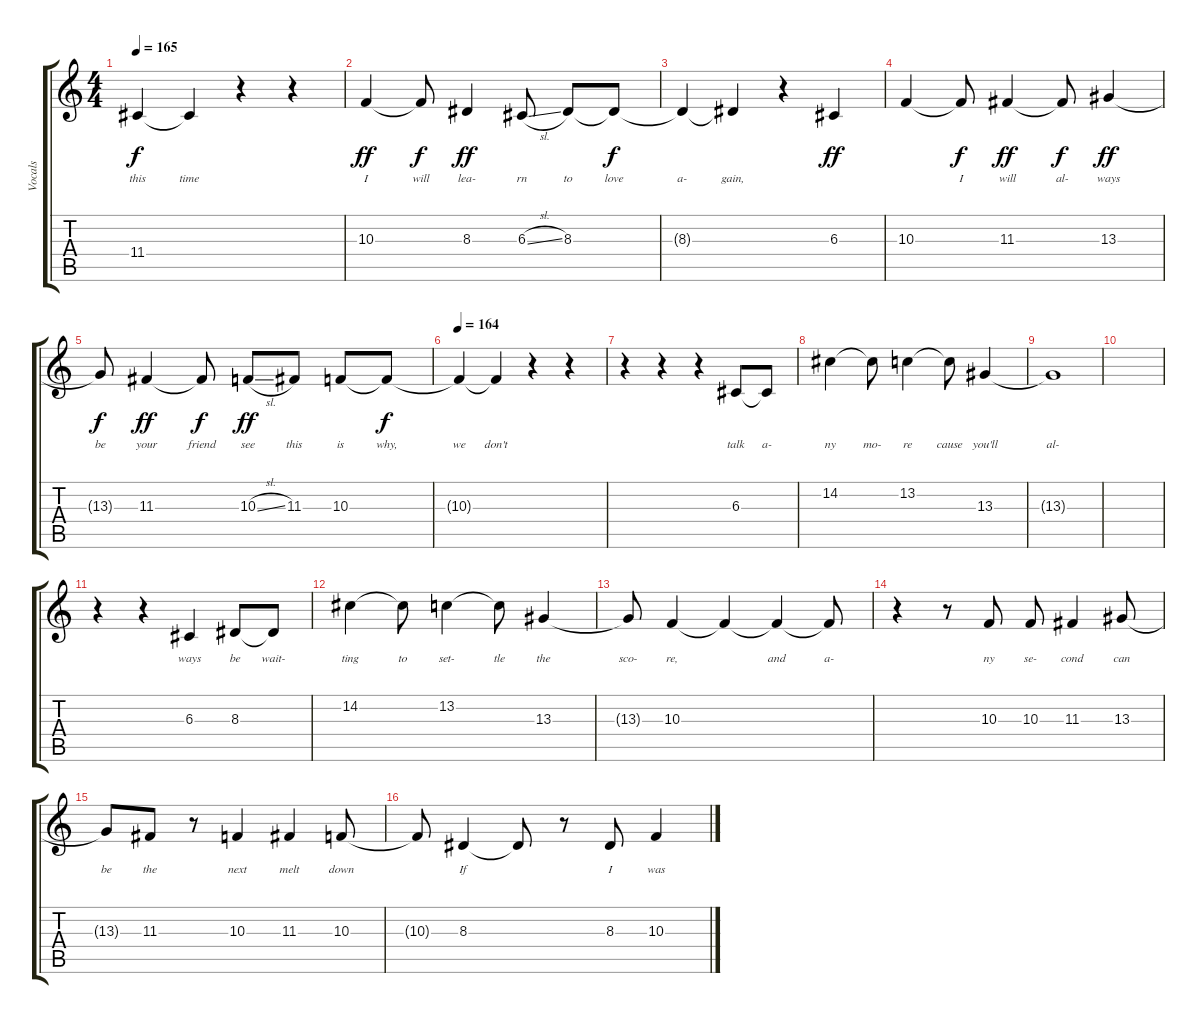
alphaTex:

\track ("Vocals" "Vocals") {instrument lead1square}
\staff {score tabs}
\tuning (E4 B3 G3 D3 A2 E2) {hide}
\ts (4 4)
\tempo 165
\clef g2
\ks c
11.4{t}.4{lyrics (0 "") lyrics (1 "this") lyrics (2 "") lyrics (3 "") lyrics (4 "") dy f} 11.4{t}.4{lyrics (0 "") lyrics (1 "time") lyrics (2 "") lyrics (3 "") lyrics (4 "")} r.4 r.4 |
10.3.4{lyrics (0 "") lyrics (1 "I") lyrics (2 "") lyrics (3 "") lyrics (4 "") dy ff} 10.3{t}.8{lyrics (0 "") lyrics (1 "will") lyrics (2 "") lyrics (3 "") lyrics (4 "") dy f} 8.3.4{lyrics (0 "") lyrics (1 "lea-") lyrics (2 "") lyrics (3 "") lyrics (4 "") dy ff} 6.3{sl}.8{lyrics (0 "") lyrics (1 "rn") lyrics (2 "") lyrics (3 "") lyrics (4 "")} 8.3.8{lyrics (0 "") lyrics (1 "to") lyrics (2 "") lyrics (3 "") lyrics (4 "")} 8.3{t}.8{lyrics (0 "") lyrics (1 "love") lyrics (2 "") lyrics (3 "") lyrics (4 "") dy f} |
8.3{t}.4{lyrics (0 "") lyrics (1 "a-") lyrics (2 "") lyrics (3 "") lyrics (4 "")} 8.3{t}.4{lyrics (0 "") lyrics (1 "gain,") lyrics (2 "") lyrics (3 "") lyrics (4 "")} r.4 6.3.4{lyrics (0 "") lyrics (1 "") lyrics (2 "") lyrics (3 "") lyrics (4 "") dy ff} |
10.3.4{lyrics (0 "") lyrics (1 "") lyrics (2 "") lyrics (3 "") lyrics (4 "")} 10.3{t}.8{lyrics (0 "") lyrics (1 "I") lyrics (2 "") lyrics (3 "") lyrics (4 "") dy f} 11.3.4{lyrics (0 "") lyrics (1 "will") lyrics (2 "") lyrics (3 "") lyrics (4 "") dy ff} 11.3{t}.8{lyrics (0 "") lyrics (1 "al-") lyrics (2 "") lyrics (3 "") lyrics (4 "") dy f} 13.3.4{lyrics (0 "") lyrics (1 "ways") lyrics (2 "") lyrics (3 "") lyrics (4 "") dy ff} |
13.3{t}.8{lyrics (0 "") lyrics (1 "be") lyrics (2 "") lyrics (3 "") lyrics (4 "") dy f} 11.3.4{lyrics (0 "") lyrics (1 "your") lyrics (2 "") lyrics (3 "") lyrics (4 "") dy ff} 11.3{t}.8{lyrics (0 "") lyrics (1 "friend") lyrics (2 "") lyrics (3 "") lyrics (4 "") dy f} 10.3{sl}.8{lyrics (0 "") lyrics (1 "see") lyrics (2 "") lyrics (3 "") lyrics (4 "") dy ff} 11.3.8{lyrics (0 "") lyrics (1 "this") lyrics (2 "") lyrics (3 "") lyrics (4 "")} 10.3.8{lyrics (0 "") lyrics (1 "is") lyrics (2 "") lyrics (3 "") lyrics (4 "")} 10.3{t}.8{lyrics (0 "") lyrics (1 "why,") lyrics (2 "") lyrics (3 "") lyrics (4 "") dy f} |
\tempo 164
10.3{t}.4{lyrics (0 "") lyrics (1 "we") lyrics (2 "") lyrics (3 "") lyrics (4 "")} 10.3{t}.4{lyrics (0 "") lyrics (1 "don't") lyrics (2 "") lyrics (3 "") lyrics (4 "")} r.4 r.4 |
r.4 r.4 r.4 6.3.8{lyrics (0 "") lyrics (1 "talk") lyrics (2 "") lyrics (3 "") lyrics (4 "")} 6.3{t}.8{lyrics (0 "") lyrics (1 "a-") lyrics (2 "") lyrics (3 "") lyrics (4 "")} |
14.2.4{lyrics (0 "") lyrics (1 "ny") lyrics (2 "") lyrics (3 "") lyrics (4 "")} 14.2{t}.8{lyrics (0 "") lyrics (1 "mo-") lyrics (2 "") lyrics (3 "") lyrics (4 "")} 13.2.4{lyrics (0 "") lyrics (1 "re") lyrics (2 "") lyrics (3 "") lyrics (4 "")} 13.2{t}.8{lyrics (0 "") lyrics (1 "cause") lyrics (2 "") lyrics (3 "") lyrics (4 "")} 13.3.4{lyrics (0 "") lyrics (1 "you'll") lyrics (2 "") lyrics (3 "") lyrics (4 "")} |
13.3{t}.1{lyrics (0 "") lyrics (1 "al-") lyrics (2 "") lyrics (3 "") lyrics (4 "")} |
|
r.4 r.4 6.3.4{lyrics (0 "") lyrics (1 "ways") lyrics (2 "") lyrics (3 "") lyrics (4 "")} 8.3.8{lyrics (0 "") lyrics (1 "be") lyrics (2 "") lyrics (3 "") lyrics (4 "")} 8.3{t}.8{lyrics (0 "") lyrics (1 "wait-") lyrics (2 "") lyrics (3 "") lyrics (4 "")} |
14.2.4{lyrics (0 "") lyrics (1 "ting") lyrics (2 "") lyrics (3 "") lyrics (4 "")} 14.2{t}.8{lyrics (0 "") lyrics (1 "to") lyrics (2 "") lyrics (3 "") lyrics (4 "")} 13.2.4{lyrics (0 "") lyrics (1 "set-") lyrics (2 "") lyrics (3 "") lyrics (4 "")} 13.2{t}.8{lyrics (0 "") lyrics (1 "tle") lyrics (2 "") lyrics (3 "") lyrics (4 "")} 13.3.4{lyrics (0 "") lyrics (1 "the") lyrics (2 "") lyrics (3 "") lyrics (4 "")} |
13.3{t}.8{lyrics (0 "") lyrics (1 "sco-") lyrics (2 "") lyrics (3 "") lyrics (4 "")} 10.3.4{lyrics (0 "") lyrics (1 "re,") lyrics (2 "") lyrics (3 "") lyrics (4 "")} 10.3{t}.4{lyrics (0 "") lyrics (1 "") lyrics (2 "") lyrics (3 "") lyrics (4 "")} 10.3{t}.4{lyrics (0 "") lyrics (1 "and") lyrics (2 "") lyrics (3 "") lyrics (4 "")} 10.3{t}.8{lyrics (0 "") lyrics (1 "a-") lyrics (2 "") lyrics (3 "") lyrics (4 "")} |
r.4 r.8 10.3.8{lyrics (0 "") lyrics (1 "ny") lyrics (2 "") lyrics (3 "") lyrics (4 "")} 10.3.8{lyrics (0 "") lyrics (1 "se-") lyrics (2 "") lyrics (3 "") lyrics (4 "")} 11.3.4{lyrics (0 "") lyrics (1 "cond") lyrics (2 "") lyrics (3 "") lyrics (4 "")} 13.3.8{lyrics (0 "") lyrics (1 "can") lyrics (2 "") lyrics (3 "") lyrics (4 "")} |
13.3{t}.8{lyrics (0 "") lyrics (1 "be") lyrics (2 "") lyrics (3 "") lyrics (4 "")} 11.3.8{lyrics (0 "") lyrics (1 "the") lyrics (2 "") lyrics (3 "") lyrics (4 "")} r.8 10.3.4{lyrics (0 "") lyrics (1 "next") lyrics (2 "") lyrics (3 "") lyrics (4 "")} 11.3.4{lyrics (0 "") lyrics (1 "melt") lyrics (2 "") lyrics (3 "") lyrics (4 "")} 10.3.8{lyrics (0 "") lyrics (1 "down") lyrics (2 "") lyrics (3 "") lyrics (4 "")} |
10.3{t}.8{lyrics (0 "") lyrics (1 "") lyrics (2 "") lyrics (3 "") lyrics (4 "")} 8.3.4{lyrics (0 "") lyrics (1 "If") lyrics (2 "") lyrics (3 "") lyrics (4 "")} 8.3{t}.8{lyrics (0 "") lyrics (1 "") lyrics (2 "") lyrics (3 "") lyrics (4 "")} r.8 8.3.8{lyrics (0 "") lyrics (1 "I") lyrics (2 "") lyrics (3 "") lyrics (4 "")} 10.3{sl}.4{lyrics (0 "") lyrics (1 "was") lyrics (2 "") lyrics (3 "") lyrics (4 "")}
